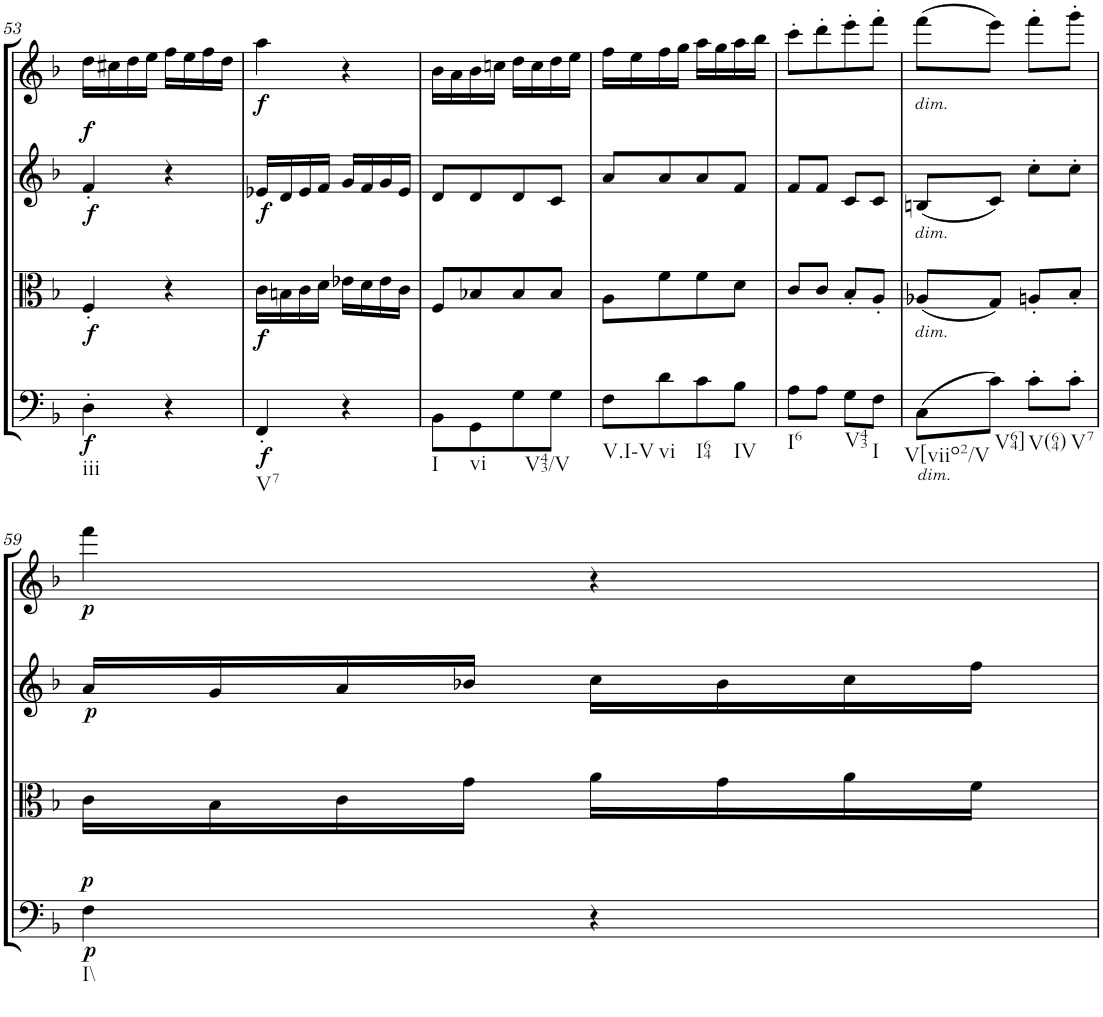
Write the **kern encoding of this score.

**kern	**dynam	**kern	**dynam	**kern	**dynam	**kern	**dynam
*part4	*part4	*part3	*part3	*part2	*part2	*part1	*part1
*staff4	*staff4	*staff3	*staff3	*staff2	*staff2	*staff1	*staff1
*I"Cello	*	*I"Viola	*	*I"2nd Violin	*	*I"1st Violin	*
*	*	*I'Vla	*	*I'Vln	*	*I'Vln	*
!!LO:PB:g=z
*clefF4	*	*clefC3	*	*clefG2	*	*clefG2	*
*k[b-]	*	*k[b-]	*	*k[b-]	*	*k[b-]	*
*F:	*	*F:	*	*F:	*	*F:	*
*M2/4	*	*M2/4	*	*M2/4	*	*M2/4	*
=53	=53	=53	=53	=53	=53	=53	=53
!LO:TX:b:t=iii	!	!	!	!	!	!	!
!	!LO:DY:b	!	!LO:DY:b	!	!LO:DY:b	!	!
!	!	!	!	!	!LO:DY:n=1:a	!	!
4D'\	f	4F'/	f	4f'/	f f	16dd\LL	.
.	.	.	.	.	.	16cc#X\	.
.	.	.	.	.	.	16dd\	.
.	.	.	.	.	.	16ee\JJ	.
4r	.	4r	.	4r	.	16ff\LL	.
.	.	.	.	.	.	16ee\	.
.	.	.	.	.	.	16ff\	.
.	.	.	.	.	.	16dd\JJ	.
=54	=54	=54	=54	=54	=54	=54	=54
!LO:TX:b:t=V7	!	!	!	!	!	!	!
!	!LO:DY:b	!	!LO:DY:b	!	!LO:DY:b	!	!LO:DY:b
4FF'/	f	16c\LL	f	16e-X/LL	f	4aa\	f
.	.	16Bn\	.	16d/	.	.	.
.	.	16c\	.	16e-/	.	.	.
.	.	16d\JJ	.	16f/JJ	.	.	.
4r	.	16e-X\LL	.	16g/LL	.	4r	.
.	.	16d\	.	16f/	.	.	.
.	.	16e-\	.	16g/	.	.	.
.	.	16c\JJ	.	16e-/JJ	.	.	.
=55	=55	=55	=55	=55	=55	=55	=55
!LO:TX:b:t=I	!	!	!	!	!	!	!
8BB-\L	.	8F/L	.	8d/L	.	16b-\LL	.
.	.	.	.	.	.	16a\	.
!LO:TX:b:t=vi	!	!	!	!	!	!	!
8GG\	.	8B-X/	.	8d/	.	16b-\	.
.	.	.	.	.	.	16ccn\JJ	.
8G\	.	8B-/	.	8d/	.	16dd\LL	.
.	.	.	.	.	.	16cc\	.
!LO:TX:b:t=V43/V	!	!	!	!	!	!	!
8G\J	.	8B-/J	.	8c/J	.	16dd\	.
.	.	.	.	.	.	16ee\JJ	.
=56	=56	=56	=56	=56	=56	=56	=56
!LO:TX:b:t=V.I-V	!	!	!	!	!	!	!
8F\L	.	8A\L	.	8a/L	.	16ff\LL	.
.	.	.	.	.	.	16ee\	.
!LO:TX:b:t=vi	!	!	!	!	!	!	!
8d\	.	8f\	.	8a/	.	16ff\	.
.	.	.	.	.	.	16gg\JJ	.
!LO:TX:b:t=I64	!	!	!	!	!	!	!
8c\	.	8f\	.	8a/	.	16aa\LL	.
.	.	.	.	.	.	16gg\	.
!LO:TX:b:t=IV	!	!	!	!	!	!	!
8B-\J	.	8d\J	.	8f/J	.	16aa\	.
.	.	.	.	.	.	16bb-\JJ	.
=57	=57	=57	=57	=57	=57	=57	=57
!LO:TX:b:t=I6	!	!	!	!	!	!	!
8A\L	.	8c/L	.	8f/L	.	8ccc'\L	.
8A\J	.	8c/J	.	8f/J	.	8ddd'\	.
!LO:TX:b:t=V43	!	!	!	!	!	!	!
8G\L	.	8B-'/L	.	8c/L	.	8eee'\	.
!LO:TX:b:t=I	!	!	!	!	!	!	!
8F\J	.	8A'/J	.	8c/J	.	8fff'\J	.
=58	=58	=58	=58	=58	=58	=58	=58
!	!	!	!	!	!	!LO:TX:b:i:t=dim.	!
!	!	!	!	!LO:TX:b:i:t=dim.	!	!	!
!	!	!LO:TX:b:i:t=dim.	!	!	!	!	!
!LO:TX:b:i:t=dim.	!	!	!	!	!	!	!
!LO:TX:b:t=V[viio2/V	!	!	!	!	!	!	!
(8C\L	.	(8A-X/L	.	(8Bn/L	.	(8fff\L	.
!LO:TX:b:t=V64]	!	!	!	!	!	!	!
8c\J)	.	8G/J)	.	8c/J)	.	8eee\J)	.
!LO:TX:b:t=V(64)	!	!	!	!	!	!	!
8c'\L	.	8An'/L	.	8cc'\L	.	8fff'\L	.
!LO:TX:b:t=V7	!	!	!	!	!	!	!
8c'\J	.	8B-'/J	.	8cc'\J	.	8ggg'\J	.
!!LO:LB:g=z
=59	=59	=59	=59	=59	=59	=59	=59
!LO:TX:b:t=I\\	!	!	!	!	!	!	!
!	!LO:DY:b	!	!	!	!	!	!
!	!LO:DY:n=1:a	!	!	!	!LO:DY:b	!	!LO:DY:b
4F\	p p	16c\LL	.	16a/LL	p	4fff\	p
.	.	16B-\	.	16g/	.	.	.
.	.	16c\	.	16a/	.	.	.
.	.	16g\JJ	.	16b-X/JJ	.	.	.
4r	.	16a\LL	.	16cc\LL	.	4r	.
.	.	16g\	.	16b-\	.	.	.
.	.	16a\	.	16cc\	.	.	.
.	.	16f\JJ	.	16ff\JJ	.	.	.
=	=	=	=	=	=	=	=
*-	*-	*-	*-	*-	*-	*-	*-
